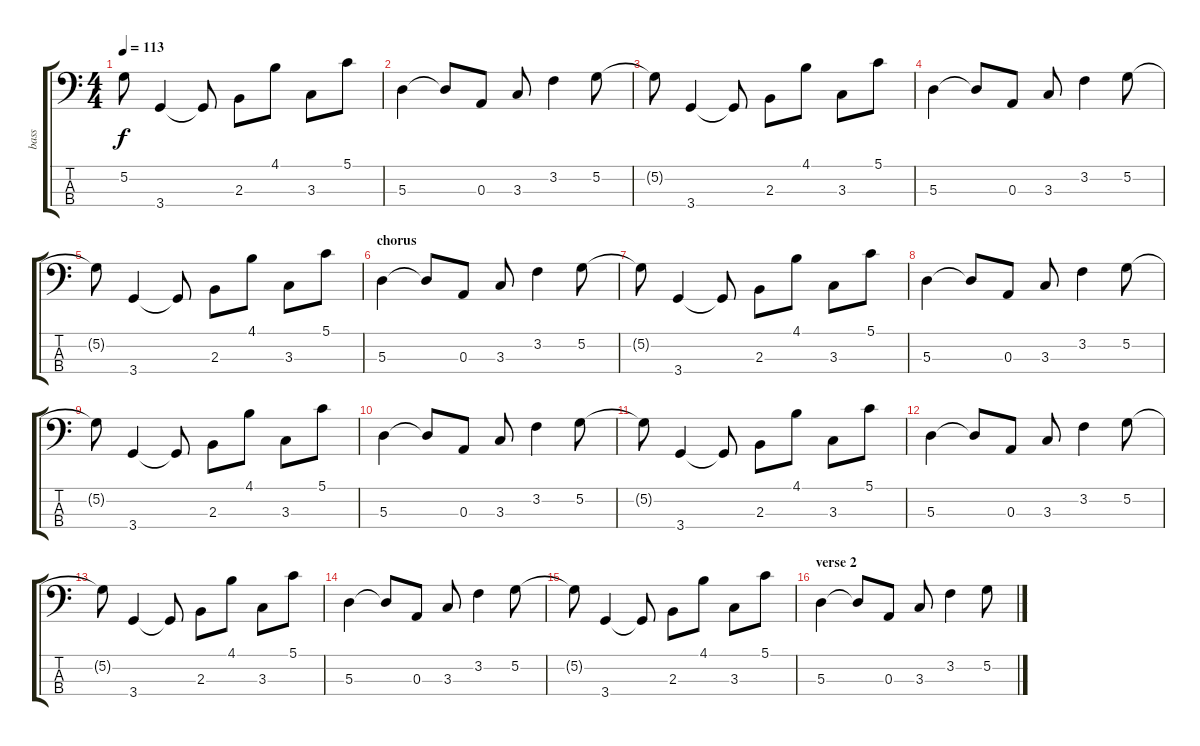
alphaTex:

\track ("bass" "bass") {instrument acousticbass}
\staff {score tabs}
\tuning (G2 D2 A1 E1) {hide}
\ts (4 4)
\tempo 113
\clef f4
\ks c
5.2{t}.8{dy f} 3.4.4 3.4{t}.8 2.3.8 4.1.8 3.3.8 5.1.8 |
5.3.4 5.3{t}.8 0.3.8 3.3.8 3.2.4 5.2.8 |
5.2{t}.8 3.4.4 3.4{t}.8 2.3.8 4.1.8 3.3.8 5.1.8 |
5.3.4 5.3{t}.8 0.3.8 3.3.8 3.2.4 5.2.8 |
5.2{t}.8 3.4.4 3.4{t}.8 2.3.8 4.1.8 3.3.8 5.1.8 |
\section ("" "chorus")
5.3.4 5.3{t}.8 0.3.8 3.3.8 3.2.4 5.2.8 |
5.2{t}.8 3.4.4 3.4{t}.8 2.3.8 4.1.8 3.3.8 5.1.8 |
5.3.4 5.3{t}.8 0.3.8 3.3.8 3.2.4 5.2.8 |
5.2{t}.8 3.4.4 3.4{t}.8 2.3.8 4.1.8 3.3.8 5.1.8 |
5.3.4 5.3{t}.8 0.3.8 3.3.8 3.2.4 5.2.8 |
5.2{t}.8 3.4.4 3.4{t}.8 2.3.8 4.1.8 3.3.8 5.1.8 |
5.3.4 5.3{t}.8 0.3.8 3.3.8 3.2.4 5.2.8 |
5.2{t}.8 3.4.4 3.4{t}.8 2.3.8 4.1.8 3.3.8 5.1.8 |
5.3.4 5.3{t}.8 0.3.8 3.3.8 3.2.4 5.2.8 |
5.2{t}.8 3.4.4 3.4{t}.8 2.3.8 4.1.8 3.3.8 5.1.8 |
\section ("" "verse 2")
5.3.4 5.3{t}.8 0.3.8 3.3.8 3.2.4 5.2.8
